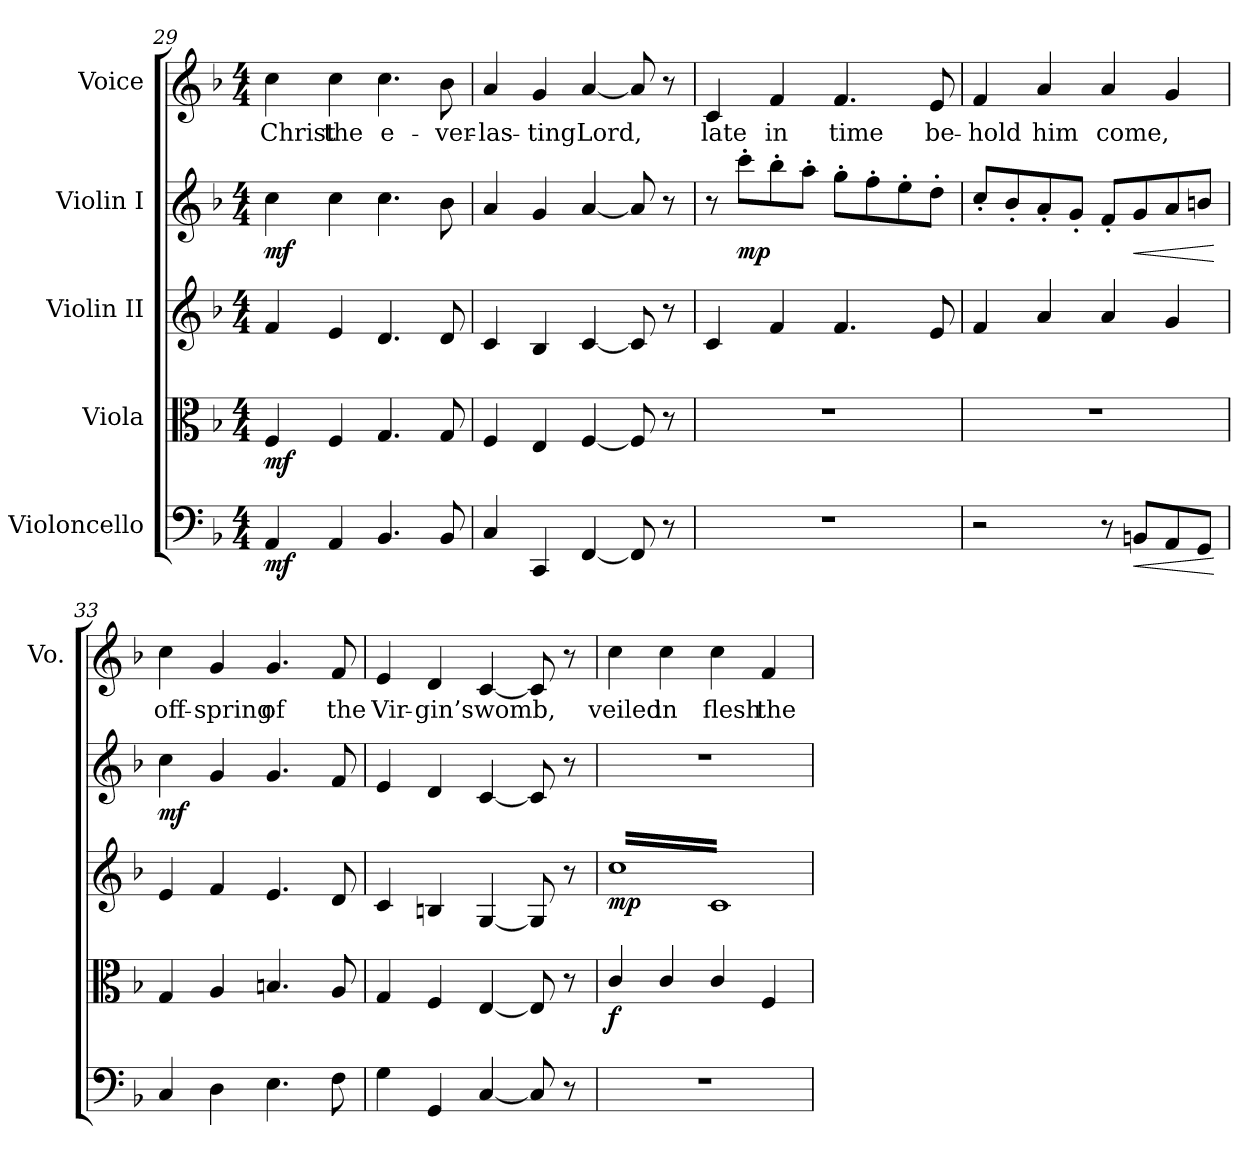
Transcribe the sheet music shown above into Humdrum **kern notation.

**kern	**dynam	**kern	**dynam	**kern	**dynam	**kern	**dynam	**kern	**text
*part5	*part5	*part4	*part4	*part3	*part3	*part2	*part2	*part1	*part1
*staff5	*staff5	*staff4	*staff4	*staff3	*staff3	*staff2	*staff2	*staff1	*staff1
*I"Violoncello	*	*I"Viola	*	*I"Violin II	*	*I"Violin I	*	*I"Voice	*
*	*	*	*	*	*	*	*	*I'Vo.	*
*clefF4	*	*clefC3	*	*clefG2	*	*clefG2	*	*clefG2	*
*k[b-]	*	*k[b-]	*	*k[b-]	*	*k[b-]	*	*k[b-]	*
*F:	*	*F:	*	*F:	*	*F:	*	*F:	*
*M4/4	*	*M4/4	*	*M4/4	*	*M4/4	*	*M4/4	*
=29	=29	=29	=29	=29	=29	=29	=29	=29	=29
!	!LO:DY:b	!	!LO:DY:b	!	!	!	!LO:DY:b	!	!LO:LY:b
4AA/	mf	4F/	mf	4f/	.	4cc\	mf	4cc\	Christ
!	!	!	!	!	!	!	!	!	!LO:LY:b
4AA/	.	4F/	.	4e/	.	4cc\	.	4cc\	the
!	!	!	!	!	!	!	!	!	!LO:LY:b
4.BB-/	.	4.G/	.	4.d/	.	4.cc\	.	4.cc\	e-
!	!	!	!	!	!	!	!	!	!LO:LY:b
8BB-/	.	8G/	.	8d/	.	8b-\	.	8b-\	-ver-
=30	=30	=30	=30	=30	=30	=30	=30	=30	=30
!	!	!	!	!	!	!	!	!	!LO:LY:b
4C/	.	4F/	.	4c/	.	4a/	.	4a/	-las-
!	!	!	!	!	!	!	!	!	!LO:LY:b
4CC/	.	4E/	.	4B-/	.	4g/	.	4g/	-ting
!	!	!	!	!	!	!	!	!	!LO:LY:b
[<4FF/	.	[<4F/	.	[<4c/	.	[<4a/	.	[<4a/	Lord,
8FF/]	.	8F/]	.	8c/]	.	8a/]	.	8a/]	.
8r	.	8r	.	8r	.	8r	.	8r	.
=31	=31	=31	=31	=31	=31	=31	=31	=31	=31
!	!	!	!	!	!	!	!	!	!LO:LY:b
1r	.	1r	.	4c/	.	8r	.	4c/	late
!	!	!	!	!	!	!	!LO:DY:b	!	!
.	.	.	.	.	.	8ccc'>\L	mp	.	.
!	!	!	!	!	!	!	!	!	!LO:LY:b
.	.	.	.	4f/	.	8bb-'>\	.	4f/	in
.	.	.	.	.	.	8aa'>\J	.	.	.
!	!	!	!	!	!	!	!	!	!LO:LY:b
.	.	.	.	4.f/	.	8gg'>\L	.	4.f/	time
.	.	.	.	.	.	8ff'>\	.	.	.
.	.	.	.	.	.	8ee'>\	.	.	.
!	!	!	!	!	!	!	!	!	!LO:LY:b
.	.	.	.	8e/	.	8dd'>\J	.	8e/	be-
!!LO:PB:g=z
=32	=32	=32	=32	=32	=32	=32	=32	=32	=32
!	!	!	!	!	!	!	!	!	!LO:LY:b
2r	.	1r	.	4f/	.	8cc'</L	.	4f/	-hold
.	.	.	.	.	.	8b-'</	.	.	.
!	!	!	!	!	!	!	!	!	!LO:LY:b
.	.	.	.	4a/	.	8a'</	.	4a/	him
.	.	.	.	.	.	8g'</J	.	.	.
!	!	!	!	!	!	!	!	!	!LO:LY:b
8r	.	.	.	4a/	.	8f'</L	.	4a/	come,
!	!LO:HP:b	!	!	!	!	!	!LO:HP:b	!	!
8BBn/L	<	.	.	.	.	8g/	<	.	.
8AA/	.	.	.	4g/	.	8a/	.	4g/	.
8GG/J	.	.	.	.	.	8bn/J	.	.	.
.	[	.	.	.	.	.	[	.	.
=33	=33	=33	=33	=33	=33	=33	=33	=33	=33
!	!	!	!	!	!	!	!LO:DY:b	!	!LO:LY:b
4C/	.	4G/	.	4e/	.	4cc\	mf	4cc\	off-
!	!	!	!	!	!	!	!	!	!LO:LY:b
4D\	.	4A/	.	4f/	.	4g/	.	4g/	-spring
!	!	!	!	!	!	!	!	!	!LO:LY:b
4.E\	.	4.Bn/	.	4.e/	.	4.g/	.	4.g/	of
!	!	!	!	!	!	!	!	!	!LO:LY:b
8F\	.	8A/	.	8d/	.	8f/	.	8f/	the
=34	=34	=34	=34	=34	=34	=34	=34	=34	=34
!	!	!	!	!	!	!	!	!	!LO:LY:b
4G\	.	4G/	.	4c/	.	4e/	.	4e/	Vir-
!	!	!	!	!	!	!	!	!	!LO:LY:b
4GG/	.	4F/	.	4Bn/	.	4d/	.	4d/	-gin’s
!	!	!	!	!	!	!	!	!	!LO:LY:b
[<4C/	.	[<4E/	.	[<4G/	.	[<4c/	.	[<4c/	womb,
8C/]	.	8E/]	.	8G/]	.	8c/]	.	8c/]	.
8r	.	8r	.	8r	.	8r	.	8r	.
=35	=35	=35	=35	=35	=35	=35	=35	=35	=35
!	!	!	!LO:DY:b	!	!LO:DY:b	!	!	!	!LO:LY:b
*	*	*	*	*tremolo	*	*	*	*	*
1r	.	4c/	f	16ccLL	mp	1r	.	4cc\	veiled
.	.	.	.	16c	.	.	.	.	.
.	.	.	.	16cc	.	.	.	.	.
.	.	.	.	16c	.	.	.	.	.
!	!	!	!	!	!	!	!	!	!LO:LY:b
.	.	4c/	.	16cc	.	.	.	4cc\	in
.	.	.	.	16c	.	.	.	.	.
.	.	.	.	16cc	.	.	.	.	.
.	.	.	.	16c	.	.	.	.	.
!	!	!	!	!	!	!	!	!	!LO:LY:b
.	.	4c/	.	16cc	.	.	.	4cc\	flesh
.	.	.	.	16c	.	.	.	.	.
.	.	.	.	16cc	.	.	.	.	.
.	.	.	.	16c	.	.	.	.	.
!	!	!	!	!	!	!	!	!	!LO:LY:b
.	.	4F/	.	16cc	.	.	.	4f/	the
.	.	.	.	16c	.	.	.	.	.
.	.	.	.	16cc	.	.	.	.	.
.	.	.	.	16cJJ	.	.	.	.	.
*	*	*	*	*Xtremolo	*	*	*	*	*
.	.	.	.	.	.	.	.	.	.
.	.	.	.	.	.	.	.	.	.
.	.	.	.	.	.	.	.	.	.
.	.	.	.	.	.	.	.	.	.
.	.	.	.	.	.	.	.	.	.
.	.	.	.	.	.	.	.	.	.
.	.	.	.	.	.	.	.	.	.
.	.	.	.	.	.	.	.	.	.
=	=	=	=	=	=	=	=	=	=
*-	*-	*-	*-	*-	*-	*-	*-	*-	*-
